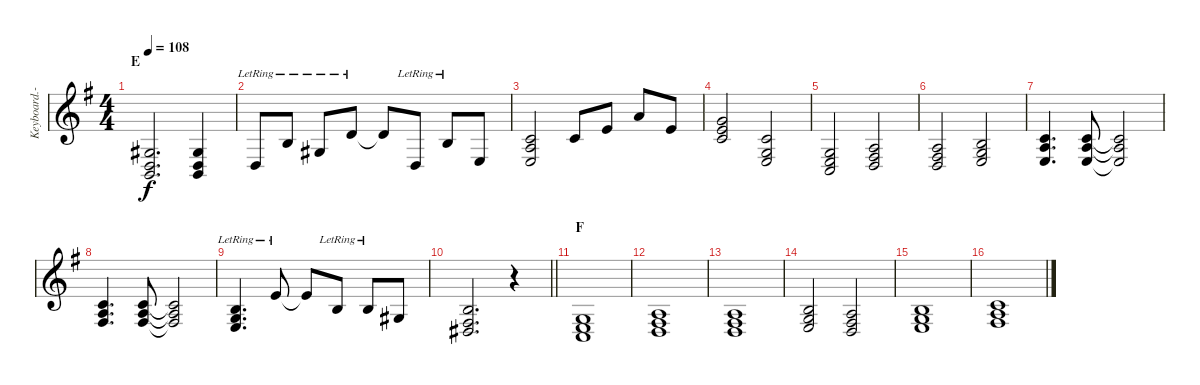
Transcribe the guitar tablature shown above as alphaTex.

\track ("Keyboard.-II" "Keyboard.-") {instrument brightacousticpiano}
\staff {score}
\tuning (E4 B3 G3 D3 A2 E2 B1) {hide}
\ts (4 4)
\section ("" "E")
\tempo 108
\clef g2
\ks g
(1.3 0.4 2.5).2{d dy f} (1.3 0.4 2.5).4 |
0.4{lr}.8 0.2{lr}.8 1.3{lr}.8 3.2{lr}.8 3.2{t}.8 0.4{lr}.8 0.2{lr}.8 2.4.8 |
(1.2 2.3 2.4).2 1.2.8 0.1.8 5.1.8 0.1.8 |
(3.1 5.2 5.3).2 (1.2 0.3 2.4).2 |
(0.3 2.4 3.5).2 (2.3 4.4 5.5).2 |
(2.3 4.4 5.5).2 (0.2 0.3 2.4).2 |
(1.2 2.3 2.4).4{d} (1.2 2.3 2.4).8 (1.2{t} 2.3{t} 2.4{t}).2 |
(1.2 2.3 4.4).4{d} (1.2 2.3 4.4).8 (1.2{t} 2.3{t} 4.4{t}).2 |
(0.2{lr} 0.3{lr} 2.4{lr}).4{d} 0.1{lr}.8 0.1{t}.8 0.2{lr}.8 0.2{lr}.8 1.3.8 |
\barLineRight lightlight
(0.2 4.4 6.5).2{d} r.4 |
\section ("" "F")
(0.3 2.4 3.5).1 |
(2.3 4.4 5.5).1 |
(2.3 4.4 5.5).1 |
(0.2 0.3 2.4).2 (2.3 4.4 5.5).2 |
(0.2 0.3 2.4).1 |
(1.2 2.3 4.4).1
